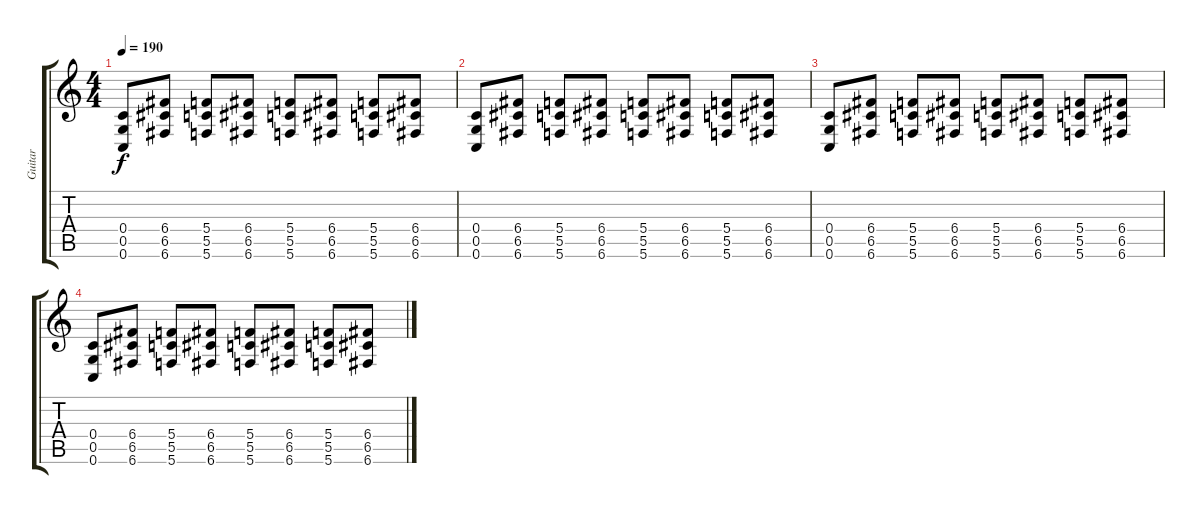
\track ("Guitar" "Guitar") {instrument distortionguitar}
\staff {score tabs}
\tuning (D4 A3 F3 C3 G2 C2) {hide}
\ts (4 4)
\tempo 190
\clef g2
\ks c
(0.4 0.5 0.6).8{dy f} (6.4 6.5 6.6).8 (5.4 5.5 5.6).8 (6.4 6.5 6.6).8 (5.4 5.5 5.6).8 (6.4 6.5 6.6).8 (5.4 5.5 5.6).8 (6.4 6.5 6.6).8 |
(0.4 0.5 0.6).8 (6.4 6.5 6.6).8 (5.4 5.5 5.6).8 (6.4 6.5 6.6).8 (5.4 5.5 5.6).8 (6.4 6.5 6.6).8 (5.4 5.5 5.6).8 (6.4 6.5 6.6).8 |
(0.4 0.5 0.6).8 (6.4 6.5 6.6).8 (5.4 5.5 5.6).8 (6.4 6.5 6.6).8 (5.4 5.5 5.6).8 (6.4 6.5 6.6).8 (5.4 5.5 5.6).8 (6.4 6.5 6.6).8 |
(0.4 0.5 0.6).8 (6.4 6.5 6.6).8 (5.4 5.5 5.6).8 (6.4 6.5 6.6).8 (5.4 5.5 5.6).8 (6.4 6.5 6.6).8 (5.4 5.5 5.6).8 (6.4 6.5 6.6).8
